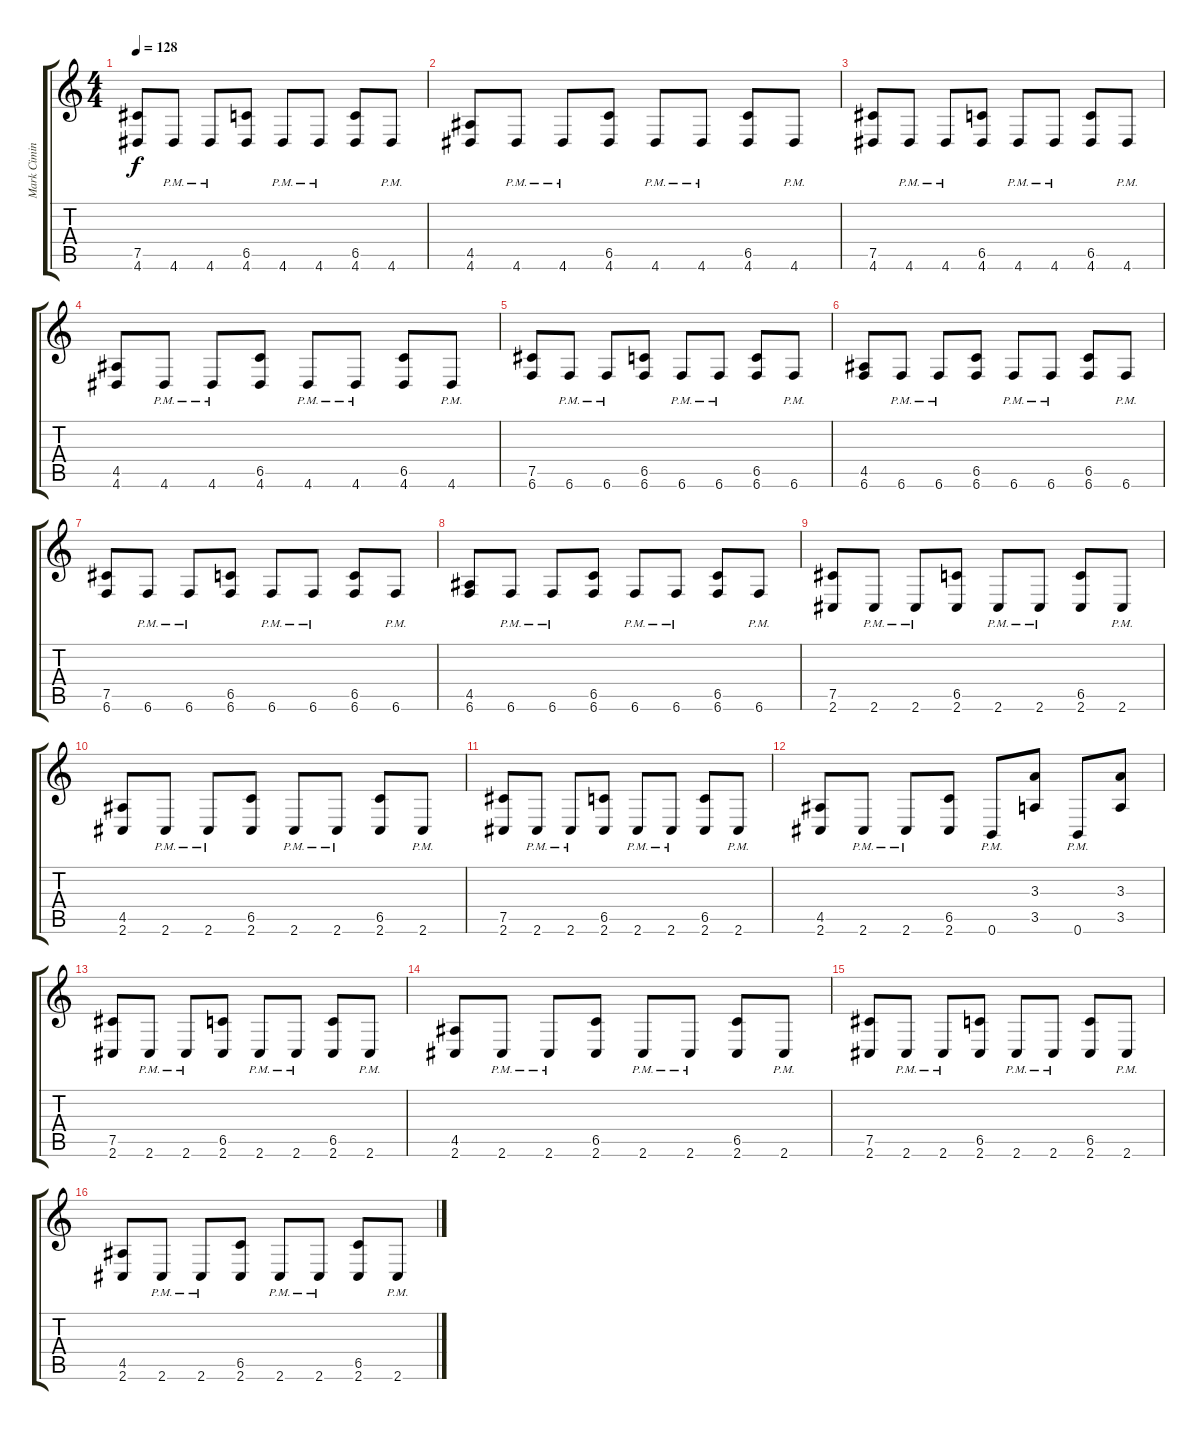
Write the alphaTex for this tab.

\track ("Mark Cimino" "Mark Cimin") {instrument distortionguitar}
\staff {score tabs}
\tuning (Eb4 B3 Gb3 B2 Gb2 B1) {hide}
\ts (4 4)
\tempo 128
\clef g2
\ks c
(7.5 4.6).8{dy f} 4.6{pm}.8 4.6{pm}.8 (6.5 4.6).8 4.6{pm}.8 4.6{pm}.8 (6.5 4.6).8 4.6{pm}.8 |
(4.5 4.6).8 4.6{pm}.8 4.6{pm}.8 (6.5 4.6).8 4.6{pm}.8 4.6{pm}.8 (6.5 4.6).8 4.6{pm}.8 |
(7.5 4.6).8 4.6{pm}.8 4.6{pm}.8 (6.5 4.6).8 4.6{pm}.8 4.6{pm}.8 (6.5 4.6).8 4.6{pm}.8 |
(4.5 4.6).8 4.6{pm}.8 4.6{pm}.8 (6.5 4.6).8 4.6{pm}.8 4.6{pm}.8 (6.5 4.6).8 4.6{pm}.8 |
(7.5 6.6).8 6.6{pm}.8 6.6{pm}.8 (6.5 6.6).8 6.6{pm}.8 6.6{pm}.8 (6.5 6.6).8 6.6{pm}.8 |
(4.5 6.6).8 6.6{pm}.8 6.6{pm}.8 (6.5 6.6).8 6.6{pm}.8 6.6{pm}.8 (6.5 6.6).8 6.6{pm}.8 |
(7.5 6.6).8 6.6{pm}.8 6.6{pm}.8 (6.5 6.6).8 6.6{pm}.8 6.6{pm}.8 (6.5 6.6).8 6.6{pm}.8 |
(4.5 6.6).8 6.6{pm}.8 6.6{pm}.8 (6.5 6.6).8 6.6{pm}.8 6.6{pm}.8 (6.5 6.6).8 6.6{pm}.8 |
(7.5 2.6).8 2.6{pm}.8 2.6{pm}.8 (6.5 2.6).8 2.6{pm}.8 2.6{pm}.8 (6.5 2.6).8 2.6{pm}.8 |
(4.5 2.6).8 2.6{pm}.8 2.6{pm}.8 (6.5 2.6).8 2.6{pm}.8 2.6{pm}.8 (6.5 2.6).8 2.6{pm}.8 |
(7.5 2.6).8 2.6{pm}.8 2.6{pm}.8 (6.5 2.6).8 2.6{pm}.8 2.6{pm}.8 (6.5 2.6).8 2.6{pm}.8 |
(4.5 2.6).8 2.6{pm}.8 2.6{pm}.8 (6.5 2.6).8 0.6{pm}.8 (3.3 3.5).8 0.6{pm}.8 (3.3 3.5).8 |
(7.5 2.6).8 2.6{pm}.8 2.6{pm}.8 (6.5 2.6).8 2.6{pm}.8 2.6{pm}.8 (6.5 2.6).8 2.6{pm}.8 |
(4.5 2.6).8 2.6{pm}.8 2.6{pm}.8 (6.5 2.6).8 2.6{pm}.8 2.6{pm}.8 (6.5 2.6).8 2.6{pm}.8 |
(7.5 2.6).8 2.6{pm}.8 2.6{pm}.8 (6.5 2.6).8 2.6{pm}.8 2.6{pm}.8 (6.5 2.6).8 2.6{pm}.8 |
(4.5 2.6).8 2.6{pm}.8 2.6{pm}.8 (6.5 2.6).8 2.6{pm}.8 2.6{pm}.8 (6.5 2.6).8 2.6{pm}.8
